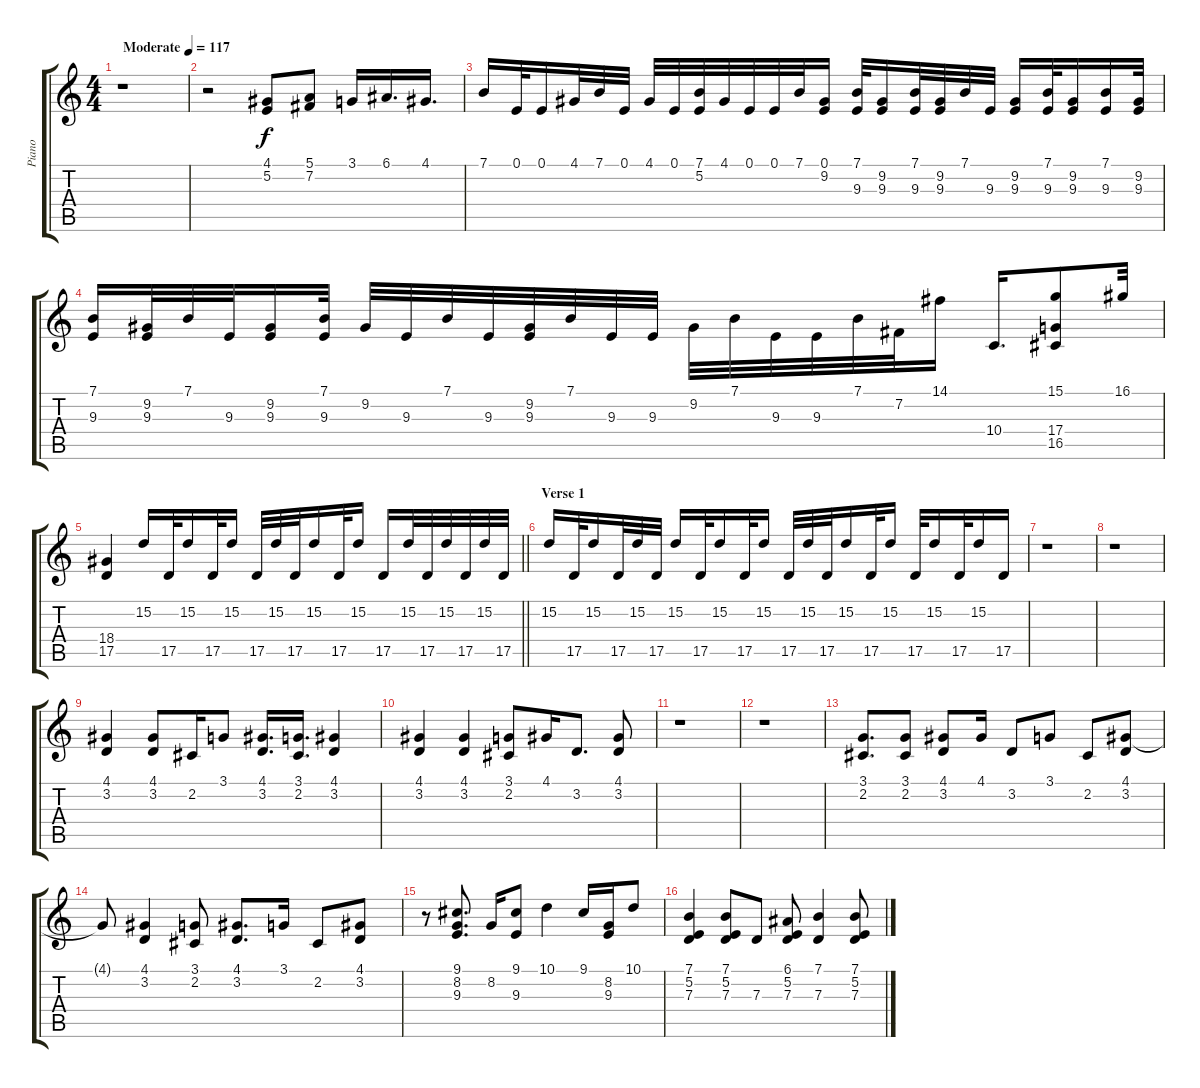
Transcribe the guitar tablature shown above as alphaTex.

\track ("Piano" "Piano") {instrument acousticgrandpiano}
\staff {score tabs}
\tuning (E4 B3 G3 D3 A2 E2) {hide}
\ts (4 4)
\tempo (117 "Moderate")
\clef g2
\ks c
r.1{dy f instrument acousticgrandpiano} |
r.2 (4.1 5.2).8 (5.1 7.2).8 3.1.16 6.1.16{d} 4.1.16{d} |
7.1.16 0.1.32 0.1.16 4.1.32 7.1.32 0.1.32 4.1.32 0.1.32 (7.1 5.2).32 4.1.32 0.1.32 0.1.32 7.1.32 (0.1 9.2).16 (7.1 9.3).32 (9.2 9.3).16 (7.1 9.3).32 (9.2 9.3).32 7.1.32 9.3.32 (9.2 9.3).16 (7.1 9.3).32 (9.2 9.3).16 (7.1 9.3).16 (9.2 9.3).32 |
(7.1 9.3).16 (9.2 9.3).32 7.1.32 9.3.32 (9.2 9.3).16 (7.1 9.3).32 9.2.32 9.3.32 7.1.32 9.3.32 (9.2 9.3).32 7.1.32 9.3.32 9.3.32 9.2.32 7.1.32 9.3.32 9.3.32 7.1.32 7.2.32 14.1.16 10.4.16{d} (15.1 17.4 16.5).8 16.1.32 |
\barLineRight lightlight
(18.4 17.5).4 15.2.16 17.5.32 15.2.16 17.5.32 15.2.16 17.5.32 15.2.32 17.5.32 15.2.16 17.5.32 15.2.16 17.5.16 15.2.32 17.5.32 15.2.32 17.5.32 15.2.32 17.5.32 |
\section ("" "Verse 1")
15.2.16 17.5.32 15.2.16 17.5.32 15.2.32 17.5.32 15.2.16 17.5.32 15.2.16 17.5.32 15.2.16 17.5.32 15.2.32 17.5.32 15.2.16 17.5.32 15.2.16 17.5.32 15.2.16 17.5.32 15.2.16 17.5.16 |
r.1 |
r.1 |
(4.1 3.2).4 (4.1 3.2).8 2.2.16 3.1.8 (4.1 3.2).16{d} (3.1 2.2).16{d} (4.1 3.2).4 |
(4.1 3.2).4 (4.1 3.2).4 (3.1 2.2).8 4.1.16 3.2.8{d} (4.1 3.2).8 |
r.1 |
r.1 |
(3.1 2.2).8{d} (3.1 2.2).8 (4.1 3.2).8 4.1.16 3.2.8 3.1.8 2.2.8 (4.1 3.2).8 |
4.1{t}.8 (4.1 3.2).4 (3.1 2.2).8 (4.1 3.2).8{d} 3.1.16 2.2.8 (4.1 3.2).8 |
r.8 (9.1 8.2 9.3).8{d} 8.2.16 (9.1 9.3).8 10.1.4 9.1.16 (8.2 9.3).16 10.1.8 |
(7.1 5.2 7.3).4 (7.1 5.2 7.3).8 7.3.8 (6.1 5.2 7.3).8 (7.1 7.3).4 (7.1 5.2 7.3).8
